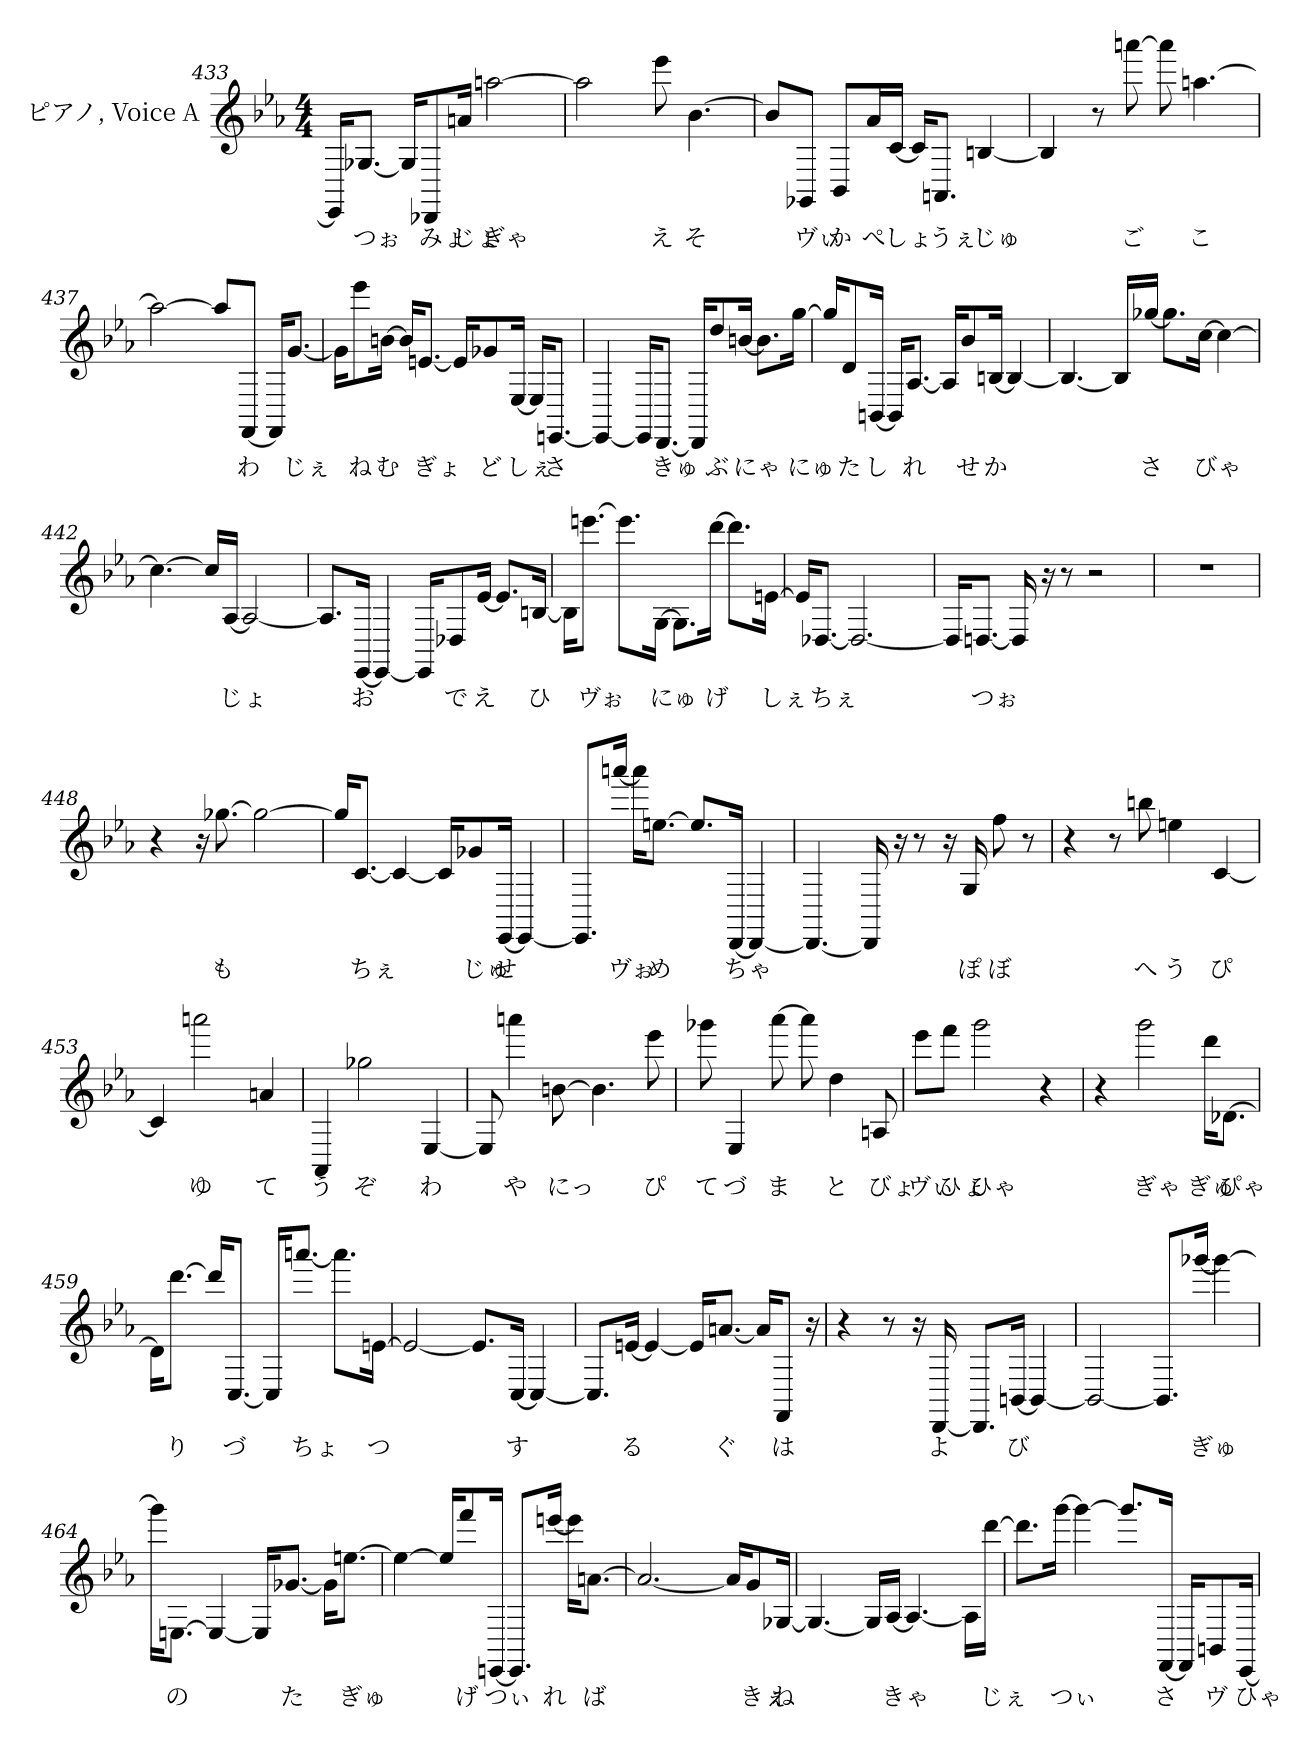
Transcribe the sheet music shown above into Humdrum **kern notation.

**kern	**text
*part1	*part1
*staff1	*staff1
*I"ピアノ, Voice A	*
*clefG2	*
*k[b-e-a-]	*
*M4/4	*
=433	=433
16EE-/KL]	.
!	!LO:LY:b
[8.G-X/J	つぉ
16G-/KL]	.
!	!LO:LY:b
8DD-X/	みょ
!	!LO:LY:b
16an/Jk	じょ
!	!LO:LY:b
[2aan\	ぎゃ
!!LO:LB:g=z
=434	=434
2aa\]	.
!	!LO:LY:b
8eee-\	え
!	!LO:LY:b
[4.b-\	そ
=435	=435
8b-/L]	.
!	!LO:LY:b
8GG-X/J	ヴぃ
!	!LO:LY:b
8BB-/L	か
!	!LO:LY:b
16a-/L	ぺ
!	!LO:LY:b
[16c/JJ	しょ
16c/KL]	.
!	!LO:LY:b
8.AAn/J	うぇ
!	!LO:LY:b
[4Bn/	じゅ
=436	=436
4B/]	.
8r	.
!	!LO:LY:b
[8aaan\	ご
8aaa\]	.
!	!LO:LY:b
[4.aan\	こ
=437	=437
2aa\_	.
8aa/L]	.
!	!LO:LY:b
[8FF/J	わ
16FF/KL]	.
!	!LO:LY:b
[8.g/J	じぇ
=438	=438
16g\KL]	.
!	!LO:LY:b
8eee-\	ね
!	!LO:LY:b
[16bn\Jk	む
16b/KL]	.
!	!LO:LY:b
[8.en/J	ぎょ
16e/KL]	.
!	!LO:LY:b
8g-X/	ど
!	!LO:LY:b
[16E-/Jk	しぇ
16E-/KL]	.
!	!LO:LY:b
[8.EEn/J	さ
!!LO:LB:g=z
=439	=439
4EE/_	.
16EE/KL]	.
!	!LO:LY:b
[8.DD/J	きゅ
16DD/KL]	.
!	!LO:LY:b
8dd/	ぶ
!	!LO:LY:b
[16bn/Jk	にゃ
8.b\L]	.
!	!LO:LY:b
[16gg\Jk	にゅ
=440	=440
16gg/KL]	.
!	!LO:LY:b
8d/	た
!	!LO:LY:b
[16BBn/Jk	し
16BB/KL]	.
!	!LO:LY:b
[8.A-/J	れ
16A-/KL]	.
!	!LO:LY:b
8b-/	せ
!	!LO:LY:b
[16Bn/Jk	か
4B/_	.
=441	=441
4.B/_	.
16B/LL]	.
!	!LO:LY:b
[16gg-X/JJ	さ
8.gg-\L]	.
!	!LO:LY:b
[16cc\Jk	びゃ
4cc\_	.
=442	=442
4.cc\_	.
16cc/LL]	.
!	!LO:LY:b
[16A-/JJ	じょ
2A-/_	.
!!LO:LB:g=z
=443	=443
8.A-/L]	.
!	!LO:LY:b
[16EE-/Jk	お
4EE-/_	.
16EE-/KL]	.
!	!LO:LY:b
8D-X/	で
!	!LO:LY:b
[16e-/Jk	え
8.e-/L]	.
!	!LO:LY:b
[16Bn/Jk	ひ
=444	=444
16B\KL]	.
!	!LO:LY:b
[8.eeen\J	ヴぉ
8.eee\L]	.
!	!LO:LY:b
[16G\Jk	にゅ
8.G\L]	.
!	!LO:LY:b
[16ddd\Jk	げ
8.ddd\L]	.
!	!LO:LY:b
[16en\Jk	しぇ
=445	=445
16e/KL]	.
!	!LO:LY:b
[8.D-X/J	ちぇ
2.D-/_	.
=446	=446
16D-/KL]	.
!	!LO:LY:b
[8.Dn/J	つぉ
16D/]	.
16r	.
8r	.
2r	.
=447	=447
1r	.
=448	=448
4r	.
16r	.
!	!LO:LY:b
[8.gg-X\	も
2gg-\_	.
!!LO:LB:g=z
=449	=449
16gg-/KL]	.
!	!LO:LY:b
[8.c/J	ちぇ
4c/_	.
16c/KL]	.
!	!LO:LY:b
8g-X/	じゅ
!	!LO:LY:b
[16EE-/Jk	せ
4EE-/_	.
=450	=450
8.EE-/L]	.
!	!LO:LY:b
[16aaan/Jk	ヴぉ
16aaa\KL]	.
!	!LO:LY:b
[8.een\J	め
8.ee/L]	.
!	!LO:LY:b
[16DD/Jk	ちゃ
4DD/_	.
=451	=451
4.DD/_	.
16DD/]	.
16r	.
8r	.
16r	.
!	!LO:LY:b
16G/	ぽ
!	!LO:LY:b
8ff\	ぼ
8r	.
=452	=452
4r	.
8r	.
!	!LO:LY:b
8bbn\	へ
!	!LO:LY:b
4een\	う
!	!LO:LY:b
[4c/	ぴ
=453	=453
4c/]	.
!	!LO:LY:b
2aaan\	ゆ
!	!LO:LY:b
4an/	て
!!LO:PB:g=z
=454	=454
!	!LO:LY:b
4AA-/	う
!	!LO:LY:b
2gg-X\	ぞ
!	!LO:LY:b
[4E-/	わ
=455	=455
8E-/]	.
!	!LO:LY:b
4aaan\	や
!	!LO:LY:b
[8bn\	にっ
4.b\]	.
!	!LO:LY:b
8eee-\	ぴ
=456	=456
!	!LO:LY:b
8ggg-X\	て
!	!LO:LY:b
4E-/	づ
!	!LO:LY:b
[8aaa-\	ま
8aaa-\]	.
!	!LO:LY:b
4dd\	と
!	!LO:LY:b
8An/	びょ
=457	=457
!	!LO:LY:b
8eee-\L	ヴぃ
!	!LO:LY:b
8fff\J	ひょ
!	!LO:LY:b
2ggg\	ひゃ
4r	.
=458	=458
4r	.
!	!LO:LY:b
2ggg\	ぎゃ
!	!LO:LY:b
16ddd\KL	ぎゅ
!	!LO:LY:b
[8.d-X\J	ぴゃ
!!LO:LB:g=z
=459	=459
16d-\KL]	.
!	!LO:LY:b
[8.ddd\J	り
16ddd/KL]	.
!	!LO:LY:b
[8.C/J	づ
16C/KL]	.
!	!LO:LY:b
[8.aaan/J	ちょ
8.aaa\L]	.
!	!LO:LY:b
[16en\Jk	つ
=460	=460
2e/_	.
8.e/L]	.
!	!LO:LY:b
[16C/Jk	す
4C/_	.
=461	=461
8.C/L]	.
!	!LO:LY:b
[16en/Jk	る
4e/_	.
16e/KL]	.
!	!LO:LY:b
[8.an/J	ぐ
16a/KL]	.
!	!LO:LY:b
8FF/J	は
16r	.
=462	=462
4r	.
8r	.
16r	.
!	!LO:LY:b
[16DD/	よ
8.DD/L]	.
!	!LO:LY:b
[16BBn/Jk	び
4BB/_	.
=463	=463
2BB/_	.
8.BB/L]	.
!	!LO:LY:b
[16ggg-X/Jk	ぎゅ
4ggg-\_	.
!!LO:LB:g=z
=464	=464
16ggg-\KL]	.
!	!LO:LY:b
[8.En\J	の
4E/_	.
16E/KL]	.
!	!LO:LY:b
[8.g-X/J	た
16g-\KL]	.
!	!LO:LY:b
[8.een\J	ぎゅ
=465	=465
4ee\_	.
16ee/KL]	.
!	!LO:LY:b
8fff/	げ
!	!LO:LY:b
[16EEn/Jk	つぃ
8.EE/L]	.
!	!LO:LY:b
[16eeen/Jk	れ
16eee\KL]	.
!	!LO:LY:b
[8.an\J	ば
=466	=466
2.a/_	.
16a/KL]	.
!	!LO:LY:b
8g/	きぇ
!	!LO:LY:b
[16G-X/Jk	ね
=467	=467
4.G-/_	.
16G-/LL]	.
!	!LO:LY:b
[16A-/JJ	きゃ
4.A-/_	.
16A-\LL]	.
!	!LO:LY:b
[16ddd\JJ	じぇ
!!LO:LB:g=z
=468	=468
8.ddd\L]	.
!	!LO:LY:b
[16ggg\Jk	つぃ
4ggg\_	.
8.ggg/L]	.
!	!LO:LY:b
[16FF/Jk	さ
16FF/KL]	.
!	!LO:LY:b
8BBn/	ヴ
!	!LO:LY:b
[16EE-/Jk	ひゃ
=	=
*-	*-
